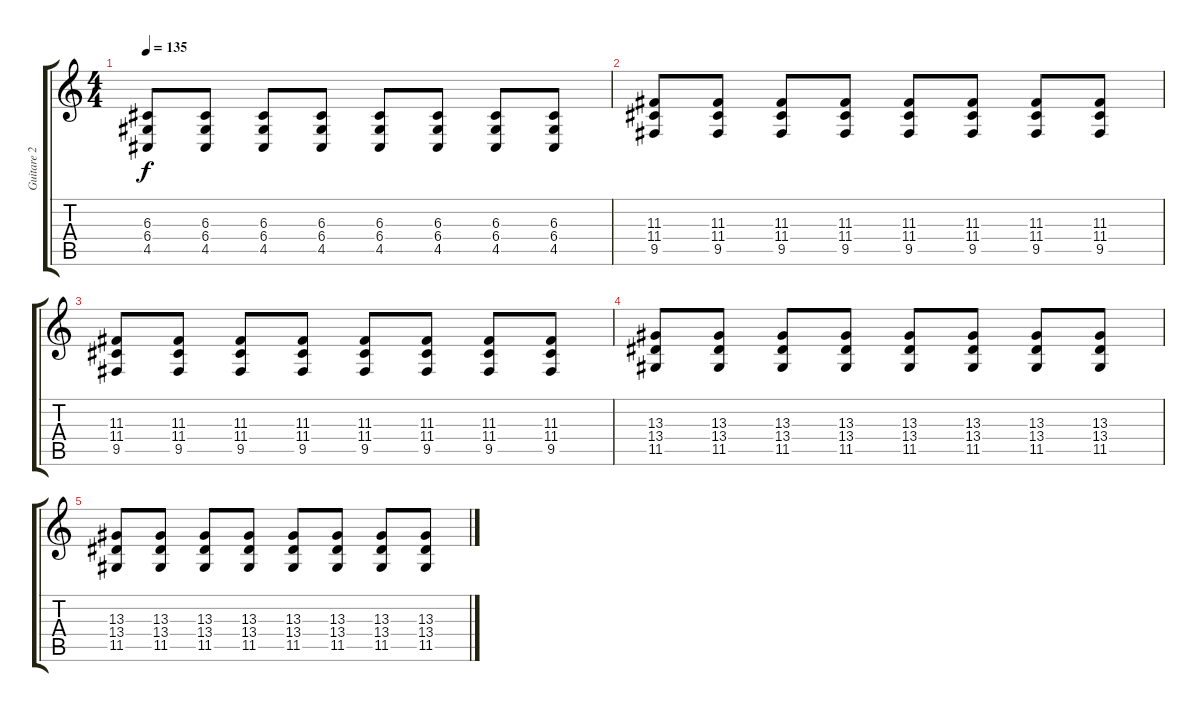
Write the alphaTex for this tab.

\track ("Guitare 2" "Guitare 2") {instrument electricpiano2}
\staff {score tabs}
\tuning (E4 B3 G3 D3 A2 E2) {hide}
\ts (4 4)
\tempo 135
\clef g2
\ks c
(6.3 6.4 4.5).8{dy f} (6.3 6.4 4.5).8 (6.3 6.4 4.5).8 (6.3 6.4 4.5).8 (6.3 6.4 4.5).8 (6.3 6.4 4.5).8 (6.3 6.4 4.5).8 (6.3 6.4 4.5).8 |
(11.3 11.4 9.5).8 (11.3 11.4 9.5).8 (11.3 11.4 9.5).8 (11.3 11.4 9.5).8 (11.3 11.4 9.5).8 (11.3 11.4 9.5).8 (11.3 11.4 9.5).8 (11.3 11.4 9.5).8 |
(11.3 11.4 9.5).8 (11.3 11.4 9.5).8 (11.3 11.4 9.5).8 (11.3 11.4 9.5).8 (11.3 11.4 9.5).8 (11.3 11.4 9.5).8 (11.3 11.4 9.5).8 (11.3 11.4 9.5).8 |
(13.3 13.4 11.5).8 (13.3 13.4 11.5).8 (13.3 13.4 11.5).8 (13.3 13.4 11.5).8 (13.3 13.4 11.5).8 (13.3 13.4 11.5).8 (13.3 13.4 11.5).8 (13.3 13.4 11.5).8 |
(13.3 13.4 11.5).8 (13.3 13.4 11.5).8 (13.3 13.4 11.5).8 (13.3 13.4 11.5).8 (13.3 13.4 11.5).8 (13.3 13.4 11.5).8 (13.3 13.4 11.5).8 (13.3 13.4 11.5).8
